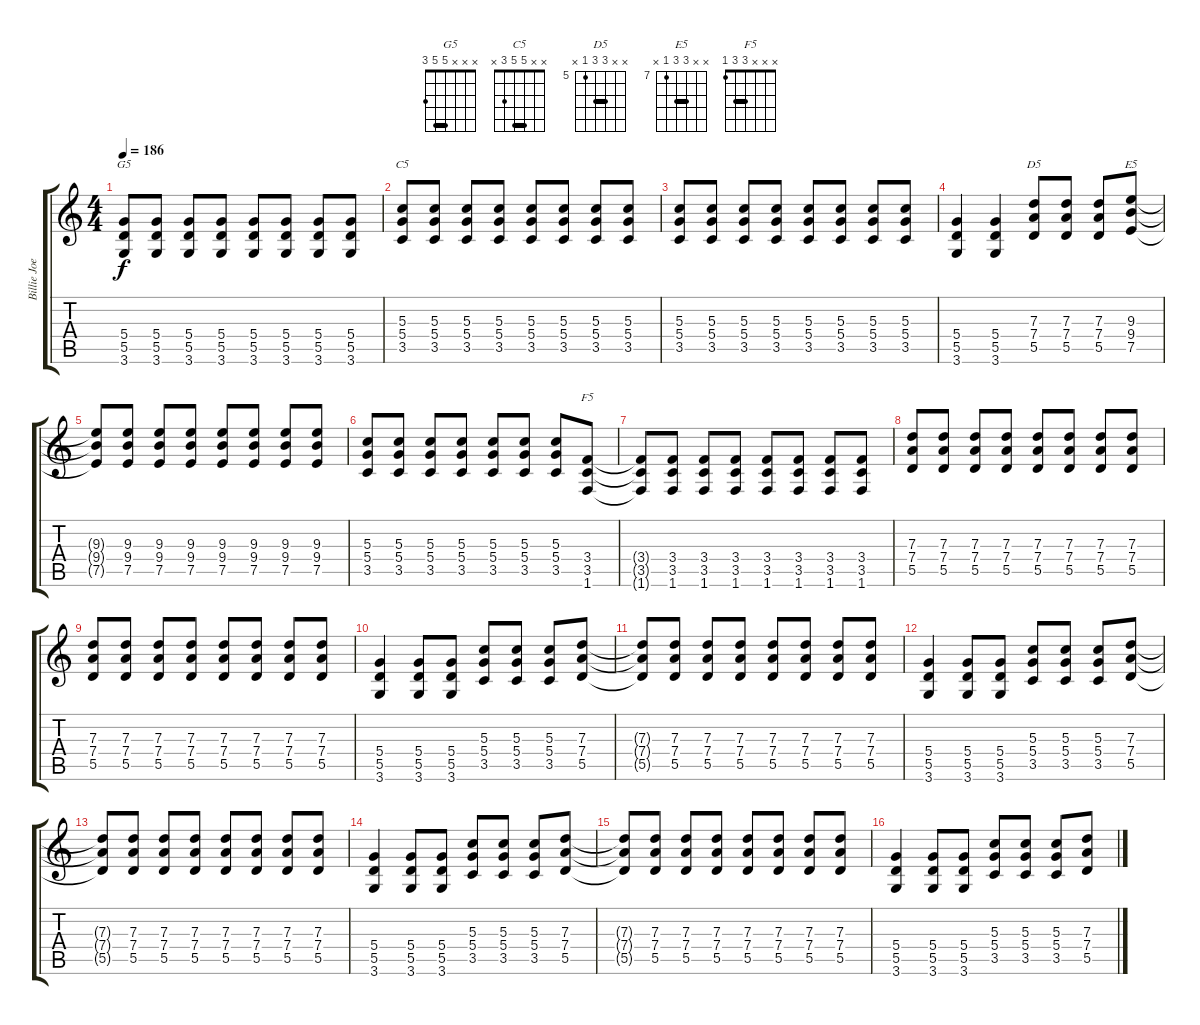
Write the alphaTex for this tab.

\track ("Billie Joe" "Billie Joe") {instrument overdrivenguitar}
\staff {score tabs}
\tuning (E4 B3 G3 D3 A2 E2) {hide}
\chord ("G5" x x x 5 5 3) {barre 5}
\chord ("C5" x x 5 5 3 x) {barre 5}
\chord ("D5" x x 7 7 5 x) {firstfret 5 barre 7}
\chord ("E5" x x 9 9 7 x) {firstfret 7 barre 9}
\chord ("F5" x x x 3 3 1) {barre 3}
\ts (4 4)
\tempo 186
\clef g2
\ks c
(5.4 5.5 3.6).8{ch "G5" dy f} (5.4 5.5 3.6).8 (5.4 5.5 3.6).8 (5.4 5.5 3.6).8 (5.4 5.5 3.6).8 (5.4 5.5 3.6).8 (5.4 5.5 3.6).8 (5.4 5.5 3.6).8 |
(5.3 5.4 3.5).8{ch "C5"} (5.3 5.4 3.5).8 (5.3 5.4 3.5).8 (5.3 5.4 3.5).8 (5.3 5.4 3.5).8 (5.3 5.4 3.5).8 (5.3 5.4 3.5).8 (5.3 5.4 3.5).8 |
(5.3 5.4 3.5).8 (5.3 5.4 3.5).8 (5.3 5.4 3.5).8 (5.3 5.4 3.5).8 (5.3 5.4 3.5).8 (5.3 5.4 3.5).8 (5.3 5.4 3.5).8 (5.3 5.4 3.5).8 |
(5.4 5.5 3.6).4 (5.4 5.5 3.6).4 (7.3 7.4 5.5).8{ch "D5"} (7.3 7.4 5.5).8 (7.3 7.4 5.5).8 (9.3 9.4 7.5).8{ch "E5"} |
(9.3{t} 9.4{t} 7.5{t}).8 (9.3 9.4 7.5).8 (9.3 9.4 7.5).8 (9.3 9.4 7.5).8 (9.3 9.4 7.5).8 (9.3 9.4 7.5).8 (9.3 9.4 7.5).8 (9.3 9.4 7.5).8 |
(5.3 5.4 3.5).8 (5.3 5.4 3.5).8 (5.3 5.4 3.5).8 (5.3 5.4 3.5).8 (5.3 5.4 3.5).8 (5.3 5.4 3.5).8 (5.3 5.4 3.5).8 (3.4 3.5 1.6).8{ch "F5"} |
(3.4{t} 3.5{t} 1.6{t}).8 (3.4 3.5 1.6).8 (3.4 3.5 1.6).8 (3.4 3.5 1.6).8 (3.4 3.5 1.6).8 (3.4 3.5 1.6).8 (3.4 3.5 1.6).8 (3.4 3.5 1.6).8 |
(7.3 7.4 5.5).8 (7.3 7.4 5.5).8 (7.3 7.4 5.5).8 (7.3 7.4 5.5).8 (7.3 7.4 5.5).8 (7.3 7.4 5.5).8 (7.3 7.4 5.5).8 (7.3 7.4 5.5).8 |
(7.3 7.4 5.5).8 (7.3 7.4 5.5).8 (7.3 7.4 5.5).8 (7.3 7.4 5.5).8 (7.3 7.4 5.5).8 (7.3 7.4 5.5).8 (7.3 7.4 5.5).8 (7.3 7.4 5.5).8 |
(5.4 5.5 3.6).4 (5.4 5.5 3.6).8 (5.4 5.5 3.6).8 (5.3 5.4 3.5).8 (5.3 5.4 3.5).8 (5.3 5.4 3.5).8 (7.3 7.4 5.5).8 |
(7.3{t} 7.4{t} 5.5{t}).8 (7.3 7.4 5.5).8 (7.3 7.4 5.5).8 (7.3 7.4 5.5).8 (7.3 7.4 5.5).8 (7.3 7.4 5.5).8 (7.3 7.4 5.5).8 (7.3 7.4 5.5).8 |
(5.4 5.5 3.6).4 (5.4 5.5 3.6).8 (5.4 5.5 3.6).8 (5.3 5.4 3.5).8 (5.3 5.4 3.5).8 (5.3 5.4 3.5).8 (7.3 7.4 5.5).8 |
(7.3{t} 7.4{t} 5.5{t}).8 (7.3 7.4 5.5).8 (7.3 7.4 5.5).8 (7.3 7.4 5.5).8 (7.3 7.4 5.5).8 (7.3 7.4 5.5).8 (7.3 7.4 5.5).8 (7.3 7.4 5.5).8 |
(5.4 5.5 3.6).4 (5.4 5.5 3.6).8 (5.4 5.5 3.6).8 (5.3 5.4 3.5).8 (5.3 5.4 3.5).8 (5.3 5.4 3.5).8 (7.3 7.4 5.5).8 |
(7.3{t} 7.4{t} 5.5{t}).8 (7.3 7.4 5.5).8 (7.3 7.4 5.5).8 (7.3 7.4 5.5).8 (7.3 7.4 5.5).8 (7.3 7.4 5.5).8 (7.3 7.4 5.5).8 (7.3 7.4 5.5).8 |
(5.4 5.5 3.6).4 (5.4 5.5 3.6).8 (5.4 5.5 3.6).8 (5.3 5.4 3.5).8 (5.3 5.4 3.5).8 (5.3 5.4 3.5).8 (7.3 7.4 5.5).8
